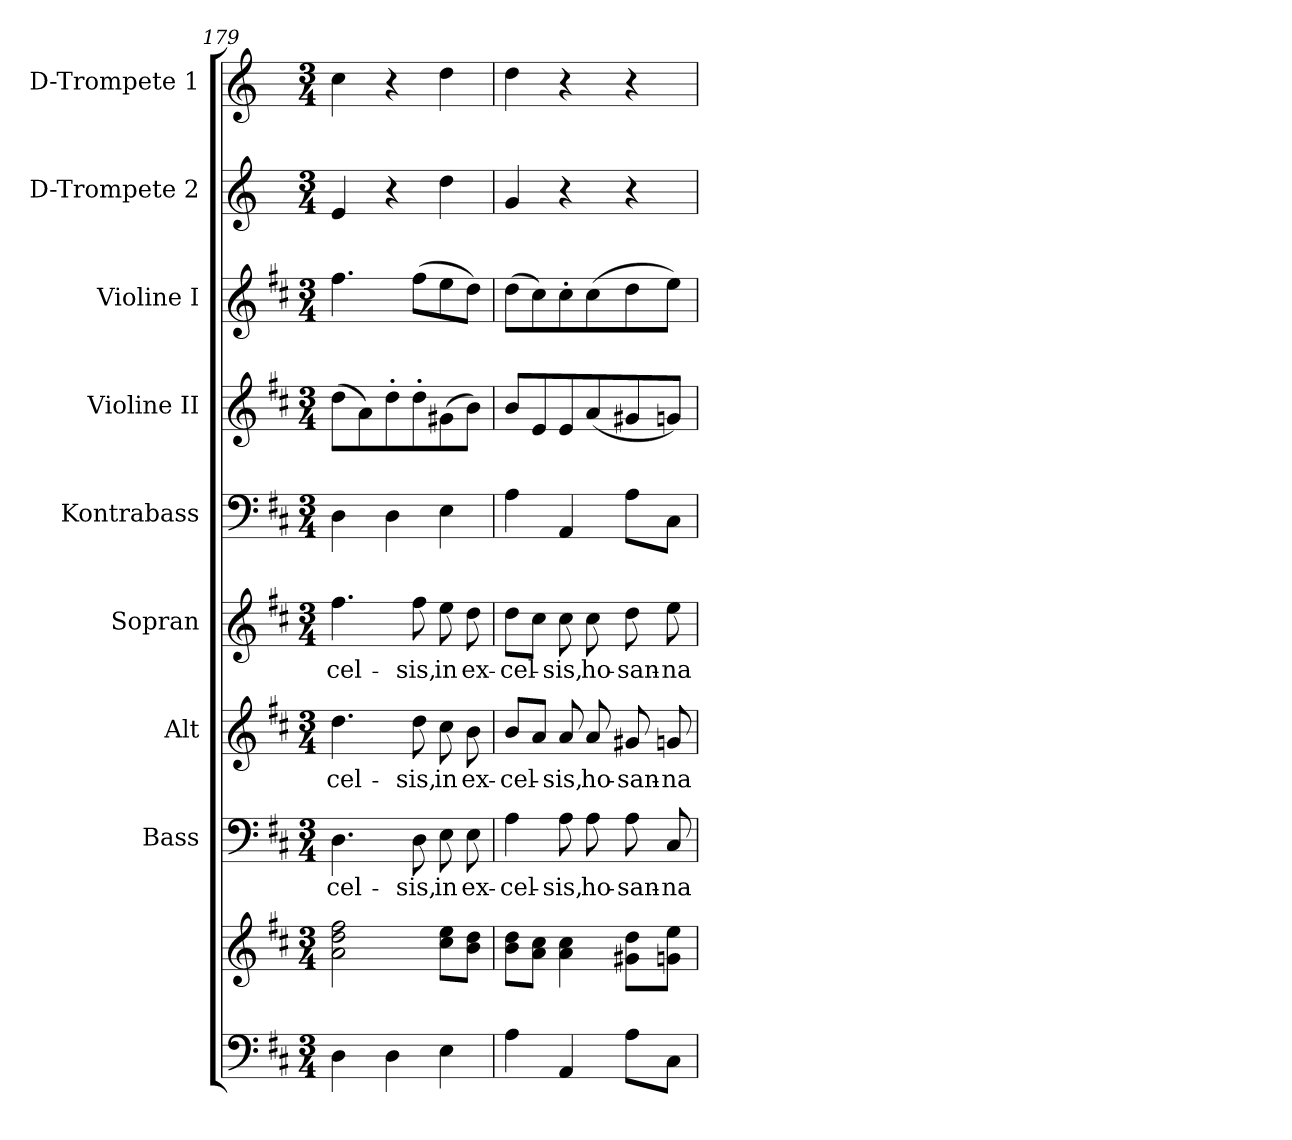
**kern	**kern	**kern	**text	**kern	**text	**kern	**text	**kern	**kern	**kern	**kern	**kern
*part9	*part9	*part8	*part8	*part7	*part7	*part6	*part6	*part5	*part4	*part3	*part2	*part1
*staff10	*staff9	*staff8	*staff8	*staff7	*staff7	*staff6	*staff6	*staff5	*staff4	*staff3	*staff2	*staff1
*	*	*I"Bass	*	*I"Alt	*	*I"Sopran	*	*I"Kontrabass	*I"Violine II	*I"Violine I	*I"D-Trompete 2	*I"D-Trompete 1
*	*	*I'B.	*	*I'A.	*	*I'S.	*	*I'Kb.	*I'Vl. II	*I'Vl. I	*I'D Trp. 2	*I'D Trp. 1
*clefF4	*clefG2	*clefF4	*	*clefG2	*	*clefG2	*	*clefF4	*clefG2	*clefG2	*clefG2	*clefG2
*	*	*	*	*	*	*	*	*ITrd7c12	*	*	*ITrd-1c-2	*ITrd-1c-2
*k[f#c#]	*k[f#c#]	*k[f#c#]	*	*k[f#c#]	*	*k[f#c#]	*	*k[f#c#]	*k[f#c#]	*k[f#c#]	*k[f#c#]	*k[f#c#]
*D:	*D:	*D:	*	*D:	*	*D:	*	*D:	*D:	*D:	*D:	*D:
*M3/4	*M3/4	*M3/4	*	*M3/4	*	*M3/4	*	*M3/4	*M3/4	*M3/4	*M3/4	*M3/4
=179	=179	=179	=179	=179	=179	=179	=179	=179	=179	=179	=179	=179
!	!	!	!LO:LY:b	!	!LO:LY:b	!	!LO:LY:b	!	!	!	!	!
4D\	2a\ 2dd\ 2ff#\	4.D\	-cel-	4.dd\	-cel-	4.ff#\	-cel-	4DD\	(>8dd\L	4.ff#\	4f#/	4dd\
.	.	.	.	.	.	.	.	.	8a\)	.	.	.
4D\	.	.	.	.	.	.	.	4DD\	8dd'>\	.	4r	4r
!	!	!	!LO:LY:b	!	!LO:LY:b	!	!LO:LY:b	!	!	!	!	!
.	.	8D\	-sis,	8dd\	-sis,	8ff#\	-sis,	.	8dd'>\	(>8ff#\L	.	.
!	!	!	!LO:LY:b	!	!LO:LY:b	!	!LO:LY:b	!	!	!	!	!
4E\	8cc#\ 8ee\L	8E\	in	8cc#\	in	8ee\	in	4EE\	(>8g#X\	8ee\	4ee\	4ee\
!	!	!	!LO:LY:b	!	!LO:LY:b	!	!LO:LY:b	!	!	!	!	!
.	8b\ 8dd\J	8E\	ex-	8b\	ex-	8dd\	ex-	.	8b\J)	8dd\J)	.	.
!!LO:PB:g=z
=180	=180	=180	=180	=180	=180	=180	=180	=180	=180	=180	=180	=180
!	!	!	!LO:LY:b	!	!LO:LY:b	!	!LO:LY:b	!	!	!	!	!
4A\	8b\ 8dd\L	4A\	-cel-	8b/L	-cel-	8dd\L	-cel-	4AA\	8b/L	(>8dd\L	4a/	4ee\
.	8a\ 8cc#\J	.	.	8a/J	.	8cc#\J	.	.	8e/	8cc#\)	.	.
!	!	!	!LO:LY:b	!	!LO:LY:b	!	!LO:LY:b	!	!	!	!	!
4AA/	4a\ 4cc#\	8A\	-sis,	8a/	-sis,	8cc#\	-sis,	4AAA/	8e/	8cc#'>\	4r	4r
!	!	!	!LO:LY:b	!	!LO:LY:b	!	!LO:LY:b	!	!	!	!	!
.	.	8A\	ho-	8a/	ho-	8cc#\	ho-	.	(<8a/	(>8cc#\	.	.
!	!	!	!LO:LY:b	!	!LO:LY:b	!	!LO:LY:b	!	!	!	!	!
8A\L	8g#X\ 8dd\L	8A\	-san-	8g#X/	-san-	8dd\	-san-	8AA\L	8g#X/	8dd\	4r	4r
!	!	!	!LO:LY:b	!	!LO:LY:b	!	!LO:LY:b	!	!	!	!	!
8C#\J	8gn\ 8ee\J	8C#/	-na	8gn/	-na	8ee\	-na	8CC#\J	8gn/J)	8ee\J)	.	.
=	=	=	=	=	=	=	=	=	=	=	=	=
*-	*-	*-	*-	*-	*-	*-	*-	*-	*-	*-	*-	*-
